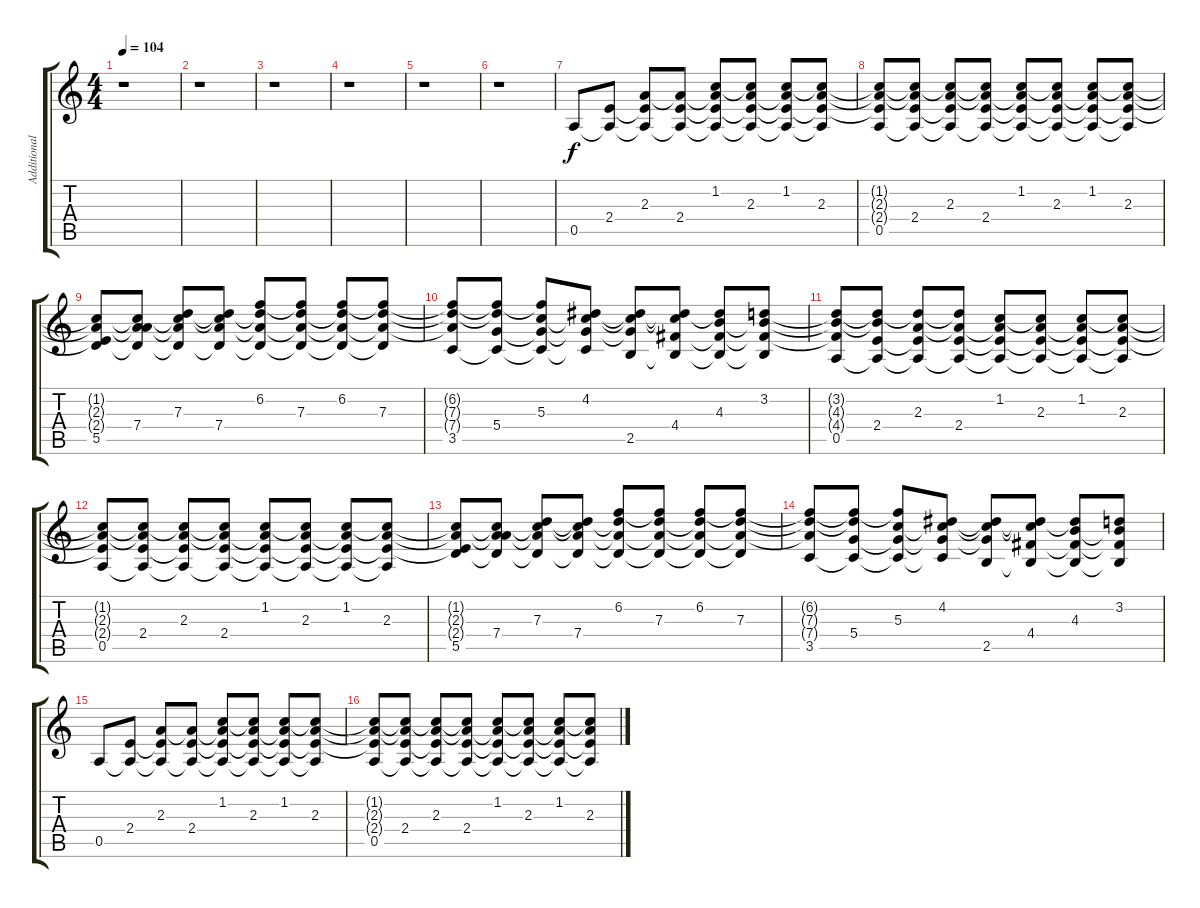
\track ("Additional Guitar" "Additional") {instrument acousticguitarsteel}
\staff {score tabs}
\tuning (E4 B3 G3 D3 A2 E2) {hide}
\ts (4 4)
\tempo 104
\clef g2
\ks c
r.1{dy f} |
r.1 |
r.1 |
r.1 |
r.1 |
r.1 |
0.5.8 (2.4 0.5{t}).8 (2.3 2.4{t} 0.5{t}).8 (2.3{t} 2.4 0.5{t}).8 (1.2 2.3{t} 2.4{t} 0.5{t}).8 (1.2{t} 2.3 2.4{t} 0.5{t}).8 (1.2 2.3{t} 2.4{t} 0.5{t}).8 (1.2{t} 2.3 2.4{t} 0.5{t}).8 |
(1.2{t} 2.3{t} 2.4{t} 0.5).8 (1.2{t} 2.3{t} 2.4 0.5{t}).8 (1.2{t} 2.3 2.4{t} 0.5{t}).8 (1.2{t} 2.3{t} 2.4 0.5{t}).8 (1.2 2.3{t} 2.4{t} 0.5{t}).8 (1.2{t} 2.3 2.4{t} 0.5{t}).8 (1.2 2.3{t} 2.4{t} 0.5{t}).8 (1.2{t} 2.3 2.4{t} 0.5{t}).8 |
(1.2{t} 2.3{t} 2.4{t} 5.5).8 (1.2{t} 2.3{t} 7.4 5.5{t}).8 (1.2{t} 7.3 7.4{t} 5.5{t}).8 (1.2{t} 7.3{t} 7.4 5.5{t}).8 (6.2 7.3{t} 7.4{t} 5.5{t}).8 (6.2{t} 7.3 7.4{t} 5.5{t}).8 (6.2 7.3{t} 7.4{t} 5.5{t}).8 (6.2{t} 7.3 7.4{t} 5.5{t}).8 |
(6.2{t} 7.3{t} 7.4{t} 3.5).8 (6.2{t} 7.3{t} 5.4 3.5{t}).8 (6.2{t} 5.3 5.4{t} 3.5{t}).8 (4.2 5.3{t} 5.4{t} 3.5{t}).8 (4.2{t} 5.3{t} 5.4{t} 2.5).8 (4.2{t} 5.3{t} 4.4 2.5{t}).8 (4.2{t} 4.3 4.4{t} 2.5{t}).8 (3.2 4.3{t} 4.4{t} 2.5{t}).8 |
(3.2{t} 4.3{t} 4.4{t} 0.5).8 (3.2{t} 4.3{t} 2.4 0.5{t}).8 (3.2{t} 2.3 2.4{t} 0.5{t}).8 (3.2{t} 2.3{t} 2.4 0.5{t}).8 (1.2 2.3{t} 2.4{t} 0.5{t}).8 (1.2{t} 2.3 2.4{t} 0.5{t}).8 (1.2 2.3{t} 2.4{t} 0.5{t}).8 (1.2{t} 2.3 2.4{t} 0.5{t}).8 |
(1.2{t} 2.3{t} 2.4{t} 0.5).8 (1.2{t} 2.3{t} 2.4 0.5{t}).8 (1.2{t} 2.3 2.4{t} 0.5{t}).8 (1.2{t} 2.3{t} 2.4 0.5{t}).8 (1.2 2.3{t} 2.4{t} 0.5{t}).8 (1.2{t} 2.3 2.4{t} 0.5{t}).8 (1.2 2.3{t} 2.4{t} 0.5{t}).8 (1.2{t} 2.3 2.4{t} 0.5{t}).8 |
(1.2{t} 2.3{t} 2.4{t} 5.5).8 (1.2{t} 2.3{t} 7.4 5.5{t}).8 (1.2{t} 7.3 7.4{t} 5.5{t}).8 (1.2{t} 7.3{t} 7.4 5.5{t}).8 (6.2 7.3{t} 7.4{t} 5.5{t}).8 (6.2{t} 7.3 7.4{t} 5.5{t}).8 (6.2 7.3{t} 7.4{t} 5.5{t}).8 (6.2{t} 7.3 7.4{t} 5.5{t}).8 |
(6.2{t} 7.3{t} 7.4{t} 3.5).8 (6.2{t} 7.3{t} 5.4 3.5{t}).8 (6.2{t} 5.3 5.4{t} 3.5{t}).8 (4.2 5.3{t} 5.4{t} 3.5{t}).8 (4.2{t} 5.3{t} 5.4{t} 2.5).8 (4.2{t} 5.3{t} 4.4 2.5{t}).8 (4.2{t} 4.3 4.4{t} 2.5{t}).8 (3.2 4.3{t} 4.4{t} 2.5{t}).8 |
0.5.8 (2.4 0.5{t}).8 (2.3 2.4{t} 0.5{t}).8 (2.3{t} 2.4 0.5{t}).8 (1.2 2.3{t} 2.4{t} 0.5{t}).8 (1.2{t} 2.3 2.4{t} 0.5{t}).8 (1.2 2.3{t} 2.4{t} 0.5{t}).8 (1.2{t} 2.3 2.4{t} 0.5{t}).8 |
(1.2{t} 2.3{t} 2.4{t} 0.5).8 (1.2{t} 2.3{t} 2.4 0.5{t}).8 (1.2{t} 2.3 2.4{t} 0.5{t}).8 (1.2{t} 2.3{t} 2.4 0.5{t}).8 (1.2 2.3{t} 2.4{t} 0.5{t}).8 (1.2{t} 2.3 2.4{t} 0.5{t}).8 (1.2 2.3{t} 2.4{t} 0.5{t}).8 (1.2{t} 2.3 2.4{t} 0.5{t}).8
